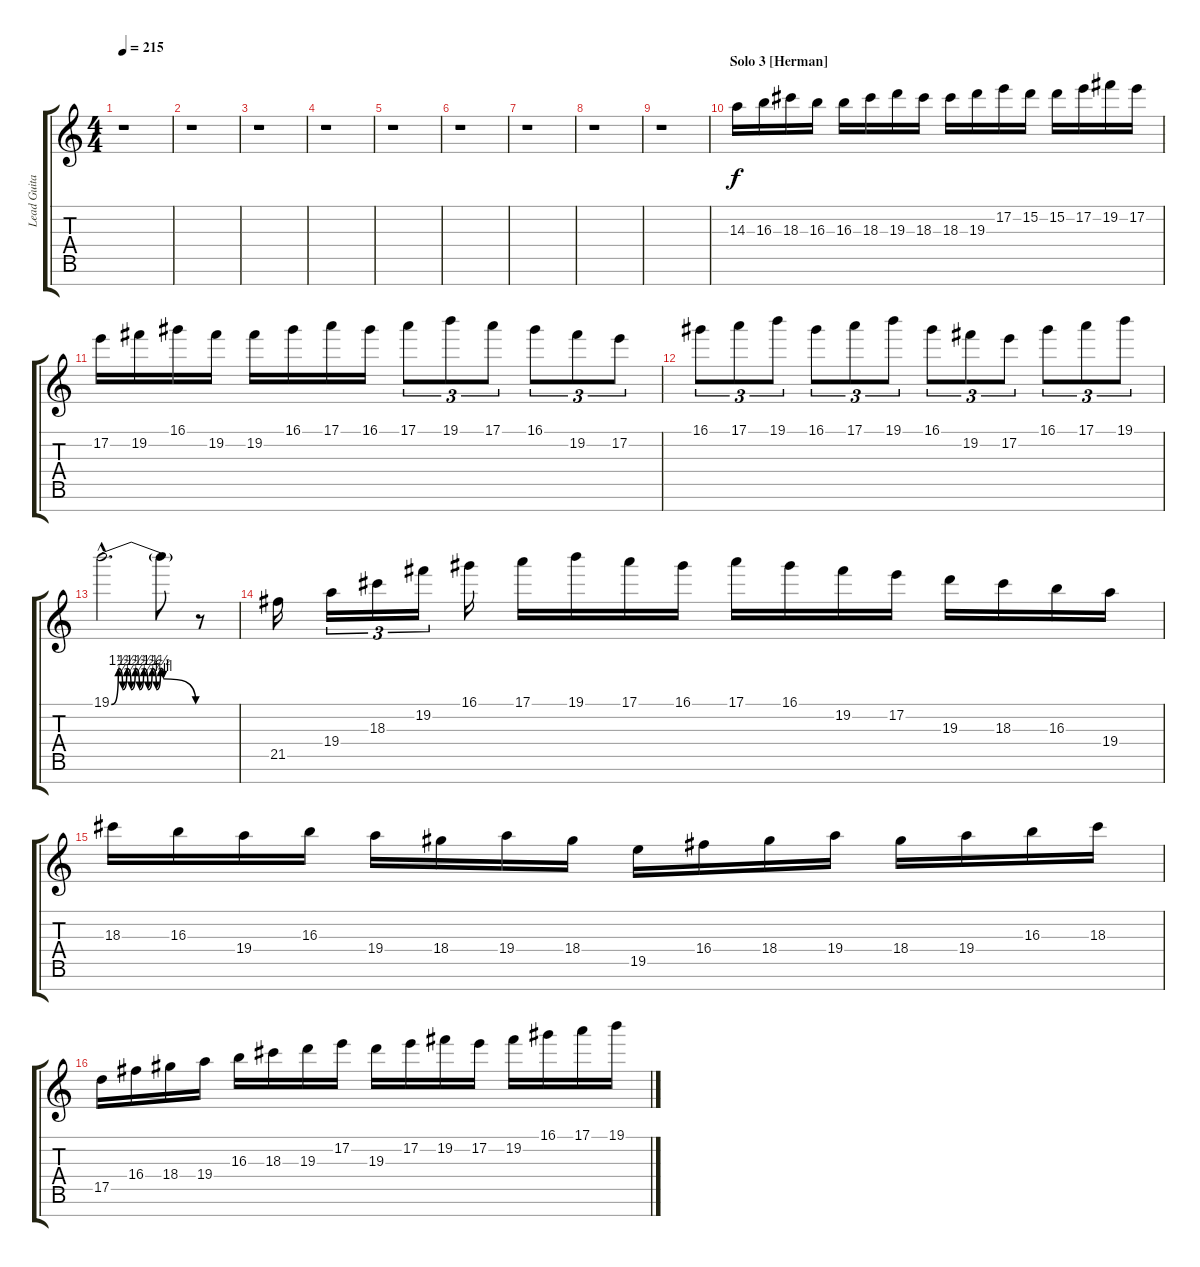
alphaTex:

\track ("Lead Guitar [Herman Li]" "Lead Guita") {instrument overdrivenguitar}
\staff {score tabs}
\tuning (E4 B3 G3 D3 A2 E2 B1) {hide}
\ts (4 4)
\tempo 215
\clef g2
\ks c
r.1{dy f} |
r.1 |
r.1 |
r.1 |
r.1 |
r.1 |
r.1 |
r.1 |
r.1 |
\section ("" "Solo 3 [Herman]")
14.3.16 16.3.16 18.3.16 16.3.16 16.3.16 18.3.16 19.3.16 18.3.16 18.3.16 19.3.16 17.2.16 15.2.16 15.2.16 17.2.16 19.2.16 17.2.16 |
17.2.16 19.2.16 16.1.16 19.2.16 19.2.16 16.1.16 17.1.16 16.1.16 17.1.8{tu (3 2)} 19.1.8{tu (3 2)} 17.1.8{tu (3 2)} 16.1.8{tu (3 2)} 19.2.8{tu (3 2)} 17.2.8{tu (3 2)} |
16.1.8{tu (3 2)} 17.1.8{tu (3 2)} 19.1.8{tu (3 2)} 16.1.8{tu (3 2)} 17.1.8{tu (3 2)} 19.1.8{tu (3 2)} 16.1.8{tu (3 2)} 19.2.8{tu (3 2)} 17.2.8{tu (3 2)} 16.1.8{tu (3 2)} 17.1.8{tu (3 2)} 19.1.8{tu (3 2)} |
19.1{be (custom 0 0 5 6 8 2 11 6 14 2 17 6 20 2 23 6 26 2 29 6 32 2 35 6 37 4 60 0) hac}.2{d} 19.1{t}.8 r.8 |
21.5.16 19.4.16{tu (3 2)} 18.3.16{tu (3 2)} 19.2.16{tu (3 2)} 16.1.16 17.1.16 19.1.16 17.1.16 16.1.16 17.1.16 16.1.16 19.2.16 17.2.16 19.3.16 18.3.16 16.3.16 19.4.16 |
18.3.16 16.3.16 19.4.16 16.3.16 19.4.16 18.4.16 19.4.16 18.4.16 19.5.16 16.4.16 18.4.16 19.4.16 18.4.16 19.4.16 16.3.16 18.3.16 |
17.5.16 16.4.16 18.4.16 19.4.16 16.3.16 18.3.16 19.3.16 17.2.16 19.3.16 17.2.16 19.2.16 17.2.16 19.2.16 16.1.16 17.1.16 19.1.16
